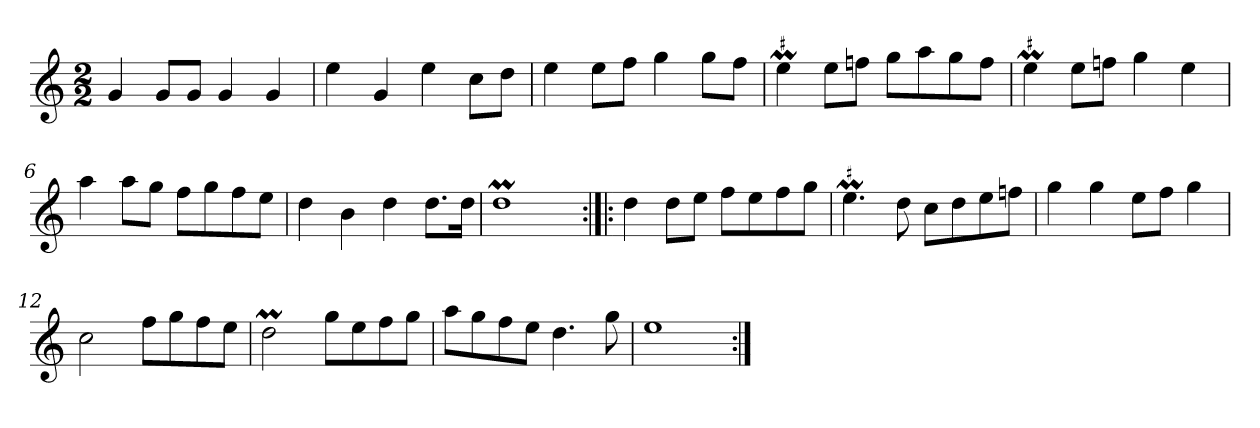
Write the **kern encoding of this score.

**kern
*part1
*staff1
*clefG2
*k[]
*C:
*M2/2
*MM120
=1
4g
8g/L
8g/J
4g
4g
=2
4ee
4g
4ee
8cc\L
8dd\J
=3
4ee
8ee\L
8ff\J
4gg
8gg\L
8ff\J
=4
!LO:MOR:acc=#
4eeM
8ee\L
8ffn\J
8gg\L
8aa\
8gg\
8ff\J
=5
!LO:MOR:acc=#
4eeM
8ee\L
8ffn\J
4gg
4ee
=6
4aa
8aa\L
8gg\J
8ff\L
8gg\
8ff\
8ee\J
=7
4dd
4b
4dd
8.dd\L
16dd\Jk
=8
1ddM
=9:|!|:
4dd
8dd\L
8ee\J
8ff\L
8ee\
8ff\
8gg\J
=10
!LO:MOR:acc=#
4.eeM
8dd
8cc\L
8dd\
8ee\
8ffn\J
=11
4gg
4gg
8ee\L
8ff\J
4gg
=12
2cc
8ff\L
8gg\
8ff\
8ee\J
=13
2ddM
8gg\L
8ee\
8ff\
8gg\J
=14
8aa\L
8gg\
8ff\
8ee\J
4.dd
8gg
=15
1ee
=:|!
*-
